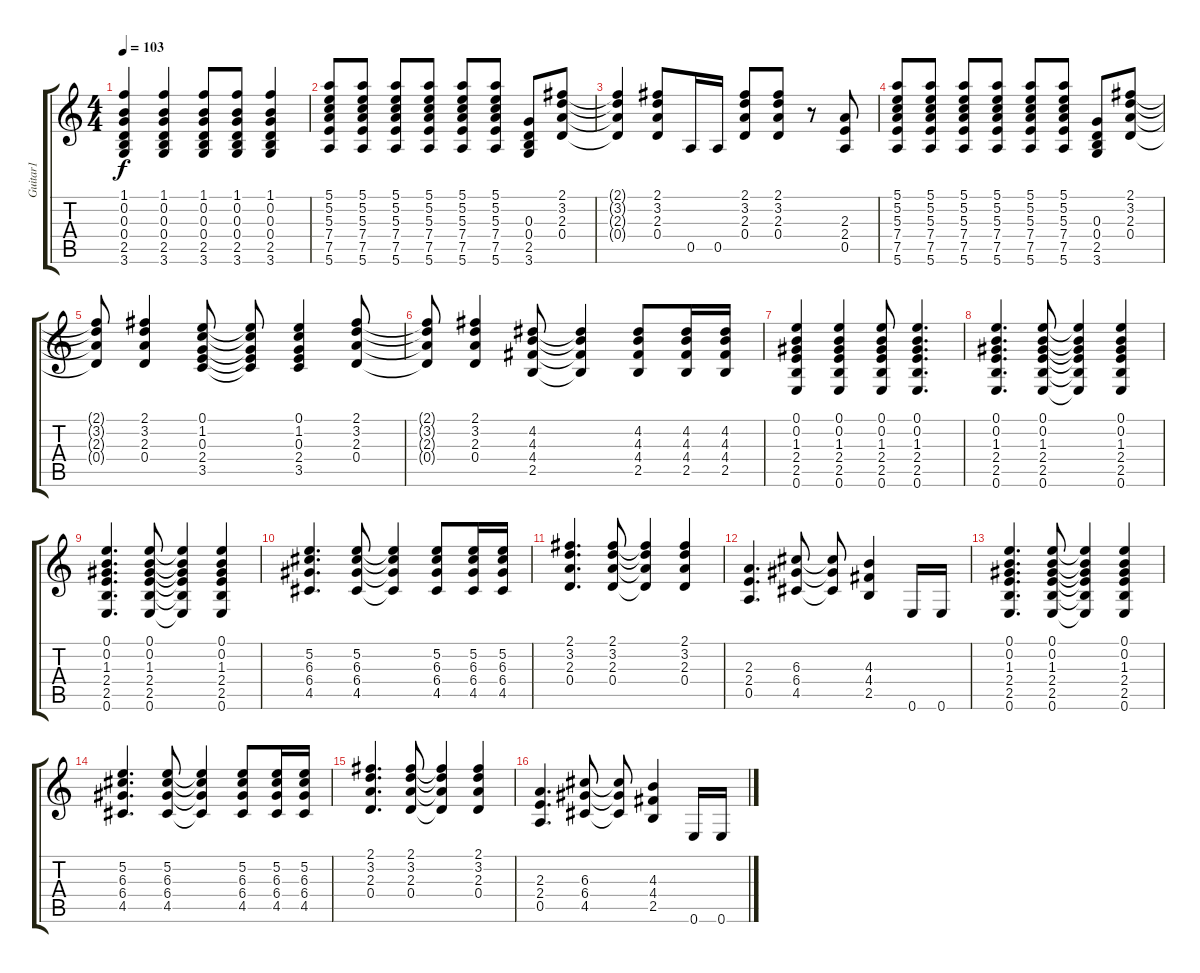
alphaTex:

\track ("Guitar1" "Guitar1") {instrument acousticguitarsteel}
\staff {score tabs}
\tuning (E4 B3 G3 D3 A2 E2) {hide}
\ts (4 4)
\tempo 103
\clef g2
\ks c
(1.1{t} 0.2{t} 0.3{t} 0.4{t} 2.5{t} 3.6{t}).4{dy f} (1.1 0.2 0.3 0.4 2.5 3.6).4 (1.1 0.2 0.3 0.4 2.5 3.6).8 (1.1 0.2 0.3 0.4 2.5 3.6).8 (1.1 0.2 0.3 0.4 2.5 3.6).4 |
(5.1 5.2 5.3 7.4 7.5 5.6).8 (5.1 5.2 5.3 7.4 7.5 5.6).8 (5.1 5.2 5.3 7.4 7.5 5.6).8 (5.1 5.2 5.3 7.4 7.5 5.6).8 (5.1 5.2 5.3 7.4 7.5 5.6).8 (5.1 5.2 5.3 7.4 7.5 5.6).8 (0.3 0.4 2.5 3.6).8 (2.1 3.2 2.3 0.4).8 |
(2.1{t} 3.2{t} 2.3{t} 0.4{t}).4 (2.1 3.2 2.3 0.4).8 0.5.16 0.5.16 (2.1 3.2 2.3 0.4).8 (2.1 3.2 2.3 0.4).8 r.8 (2.3 2.4 0.5).8 |
(5.1 5.2 5.3 7.4 7.5 5.6).8 (5.1 5.2 5.3 7.4 7.5 5.6).8 (5.1 5.2 5.3 7.4 7.5 5.6).8 (5.1 5.2 5.3 7.4 7.5 5.6).8 (5.1 5.2 5.3 7.4 7.5 5.6).8 (5.1 5.2 5.3 7.4 7.5 5.6).8 (0.3 0.4 2.5 3.6).8 (2.1 3.2 2.3 0.4).8 |
(2.1{t} 3.2{t} 2.3{t} 0.4{t}).8 (2.1 3.2 2.3 0.4).4 (0.1 1.2 0.3 2.4 3.5).8 (0.1{t} 1.2{t} 0.3{t} 2.4{t} 3.5{t}).8 (0.1 1.2 0.3 2.4 3.5).4 (2.1 3.2 2.3 0.4).8 |
(2.1{t} 3.2{t} 2.3{t} 0.4{t}).8 (2.1 3.2 2.3 0.4).4 (4.2 4.3 4.4 2.5).8 (4.2{t} 4.3{t} 4.4{t} 2.5{t}).4 (4.2 4.3 4.4 2.5).8 (4.2 4.3 4.4 2.5).16 (4.2 4.3 4.4 2.5).16 |
(0.1 0.2 1.3 2.4 2.5 0.6).4 (0.1 0.2 1.3 2.4 2.5 0.6).4 (0.1 0.2 1.3 2.4 2.5 0.6).8 (0.1 0.2 1.3 2.4 2.5 0.6).4{d} |
(0.1 0.2 1.3 2.4 2.5 0.6).4{d} (0.1 0.2 1.3 2.4 2.5 0.6).8 (0.1{t} 0.2{t} 1.3{t} 2.4{t} 2.5{t} 0.6{t}).4 (0.1 0.2 1.3 2.4 2.5 0.6).4 |
(0.1 0.2 1.3 2.4 2.5 0.6).4{d} (0.1 0.2 1.3 2.4 2.5 0.6).8 (0.1{t} 0.2{t} 1.3{t} 2.4{t} 2.5{t} 0.6{t}).4 (0.1 0.2 1.3 2.4 2.5 0.6).4 |
(5.2 6.3 6.4 4.5).4{d} (5.2 6.3 6.4 4.5).8 (5.2{t} 6.3{t} 6.4{t} 4.5{t}).4 (5.2 6.3 6.4 4.5).8 (5.2 6.3 6.4 4.5).16 (5.2 6.3 6.4 4.5).16 |
(2.1 3.2 2.3 0.4).4{d} (2.1 3.2 2.3 0.4).8 (2.1{t} 3.2{t} 2.3{t} 0.4{t}).4 (2.1 3.2 2.3 0.4).4 |
(2.3 2.4 0.5).4{d} (6.3 6.4 4.5).8 (6.3{t} 6.4{t} 4.5{t}).8 (4.3 4.4 2.5).4 0.6.16 0.6.16 |
(0.1 0.2 1.3 2.4 2.5 0.6).4{d} (0.1 0.2 1.3 2.4 2.5 0.6).8 (0.1{t} 0.2{t} 1.3{t} 2.4{t} 2.5{t} 0.6{t}).4 (0.1 0.2 1.3 2.4 2.5 0.6).4 |
(5.2 6.3 6.4 4.5).4{d} (5.2 6.3 6.4 4.5).8 (5.2{t} 6.3{t} 6.4{t} 4.5{t}).4 (5.2 6.3 6.4 4.5).8 (5.2 6.3 6.4 4.5).16 (5.2 6.3 6.4 4.5).16 |
(2.1 3.2 2.3 0.4).4{d} (2.1 3.2 2.3 0.4).8 (2.1{t} 3.2{t} 2.3{t} 0.4{t}).4 (2.1 3.2 2.3 0.4).4 |
(2.3 2.4 0.5).4{d} (6.3 6.4 4.5).8 (6.3{t} 6.4{t} 4.5{t}).8 (4.3 4.4 2.5).4 0.6.16 0.6.16
